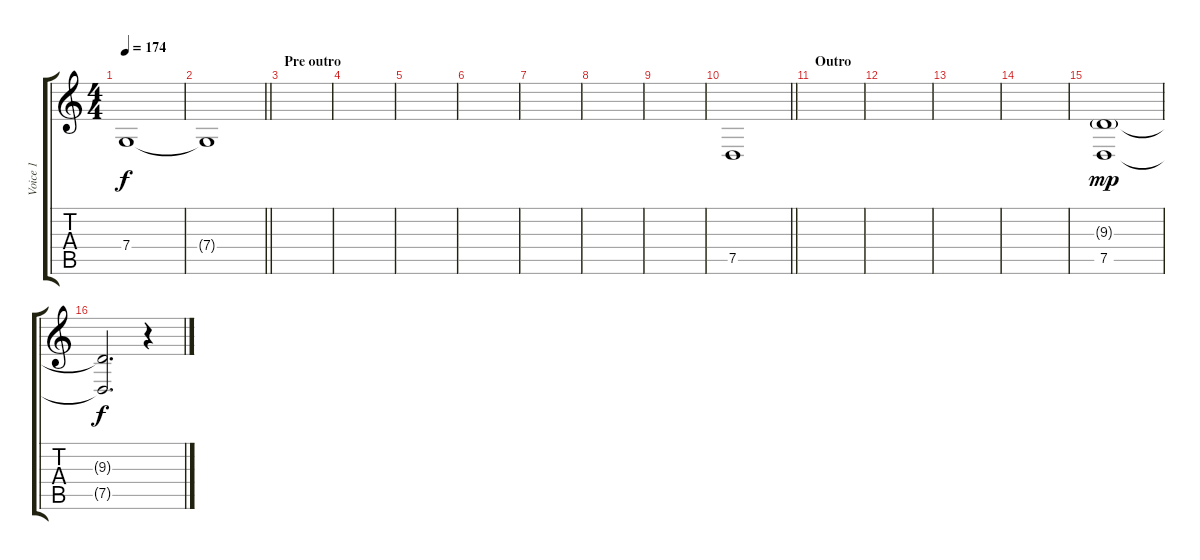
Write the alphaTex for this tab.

\track ("Voice 1" "Voice 1") {instrument lead2sawtooth}
\staff {score tabs}
\tuning (D4 A3 F3 C3 G2 C2) {hide}
\ts (4 4)
\tempo 174
\clef g2
\ks c
7.4.1{dy f} |
\barLineRight lightlight
7.4{t}.1 |
\section ("" "Pre outro")
|
|
|
|
|
|
|
\barLineRight lightlight
7.5.1 |
\section ("" "Outro")
|
|
|
|
(9.3{g} 7.5).1{dy mp} |
(9.3{t} 7.5{t}).2{d dy f} r.4
